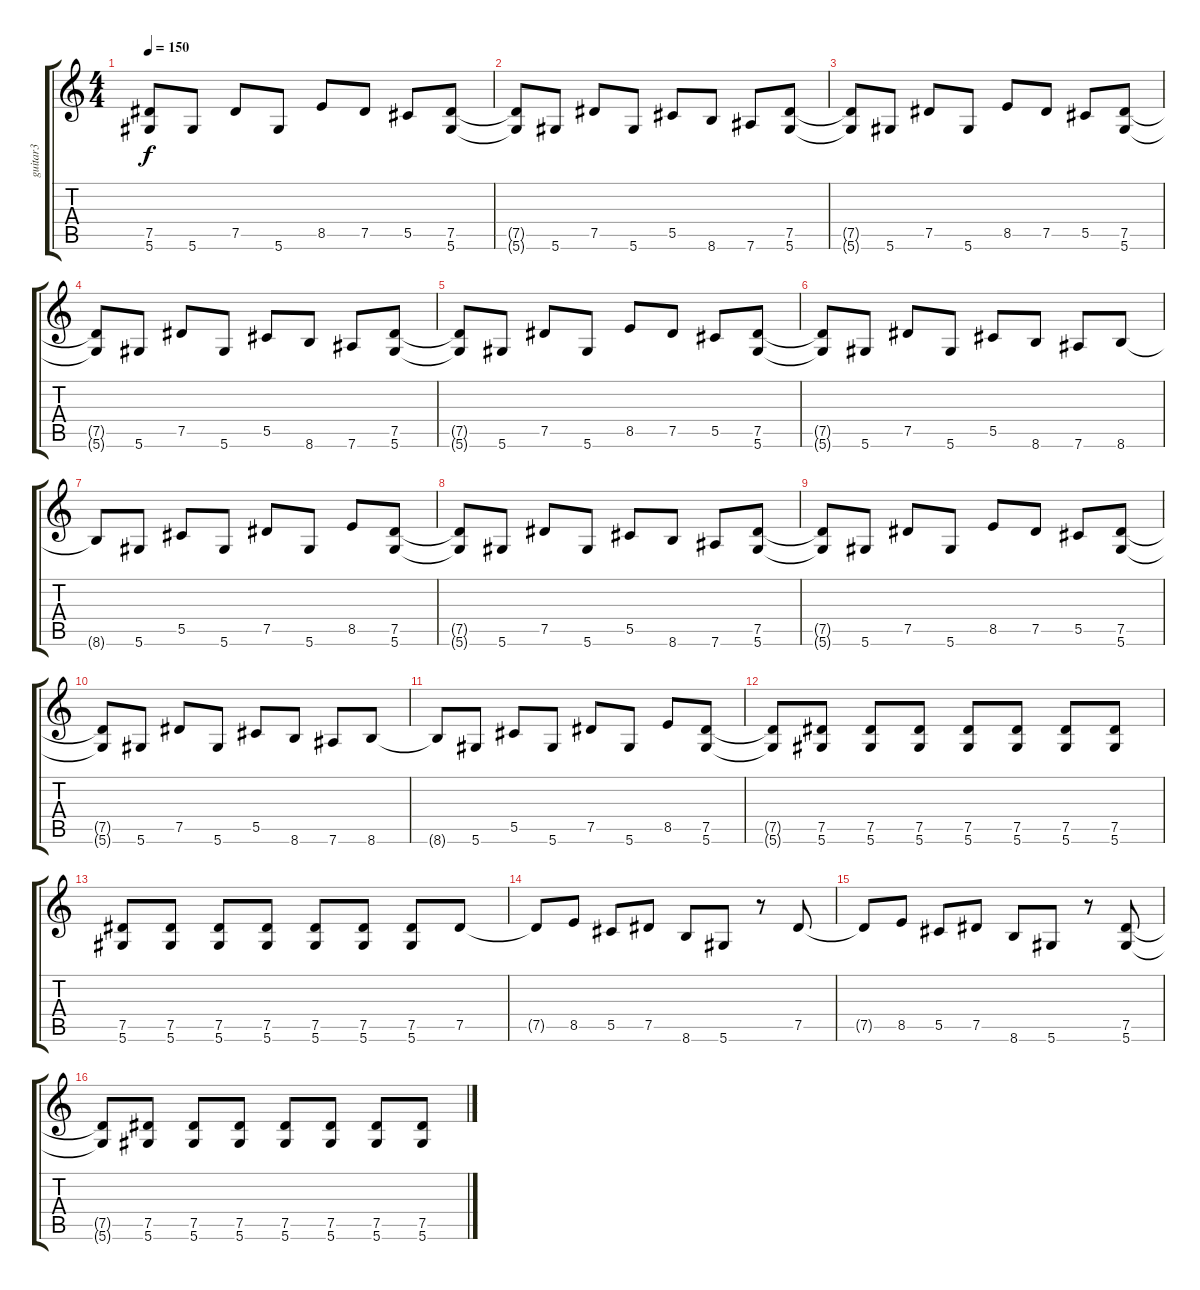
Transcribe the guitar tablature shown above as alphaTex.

\track ("guitar3" "guitar3") {instrument distortionguitar}
\staff {score tabs}
\tuning (Eb4 Bb3 Gb3 Db3 Ab2 Eb2) {hide}
\ts (4 4)
\tempo 150
\clef g2
\ks c
(7.5{t} 5.6{t}).8{dy f} 5.6.8 7.5.8 5.6.8 8.5.8 7.5.8 5.5.8 (7.5 5.6).8 |
(7.5{t} 5.6{t}).8 5.6.8 7.5.8 5.6.8 5.5.8 8.6.8 7.6.8 (7.5 5.6).8 |
(7.5{t} 5.6{t}).8 5.6.8 7.5.8 5.6.8 8.5.8 7.5.8 5.5.8 (7.5 5.6).8 |
(7.5{t} 5.6{t}).8 5.6.8{txt ""} 7.5.8 5.6.8 5.5.8 8.6.8 7.6.8 (7.5 5.6).8 |
(7.5{t} 5.6{t}).8 5.6.8 7.5.8 5.6.8 8.5.8 7.5.8 5.5.8 (7.5 5.6).8 |
(7.5{t} 5.6{t}).8 5.6.8 7.5.8 5.6.8 5.5.8 8.6.8 7.6.8 8.6.8 |
8.6{t}.8 5.6.8 5.5.8 5.6.8 7.5.8 5.6.8 8.5.8 (7.5 5.6).8 |
(7.5{t} 5.6{t}).8 5.6.8 7.5.8 5.6.8 5.5.8 8.6.8 7.6.8 (7.5 5.6).8 |
(7.5{t} 5.6{t}).8 5.6.8 7.5.8 5.6.8 8.5.8 7.5.8 5.5.8 (7.5 5.6).8 |
(7.5{t} 5.6{t}).8 5.6.8 7.5.8 5.6.8 5.5.8 8.6.8 7.6.8 8.6.8 |
8.6{t}.8 5.6.8 5.5.8 5.6.8 7.5.8 5.6.8 8.5.8 (7.5 5.6).8 |
(7.5{t} 5.6{t}).8 (7.5 5.6).8 (7.5 5.6).8 (7.5 5.6).8 (7.5 5.6).8 (7.5 5.6).8 (7.5 5.6).8 (7.5 5.6).8 |
(7.5 5.6).8 (7.5 5.6).8 (7.5 5.6).8 (7.5 5.6).8 (7.5 5.6).8 (7.5 5.6).8 (7.5 5.6).8 7.5.8 |
7.5{t}.8 8.5.8 5.5.8 7.5.8 8.6.8 5.6.8 r.8 7.5.8 |
7.5{t}.8 8.5.8 5.5.8 7.5.8 8.6.8 5.6.8 r.8 (7.5 5.6).8 |
(7.5{t} 5.6{t}).8 (7.5 5.6).8 (7.5 5.6).8 (7.5 5.6).8 (7.5 5.6).8 (7.5 5.6).8 (7.5 5.6).8 (7.5 5.6).8
